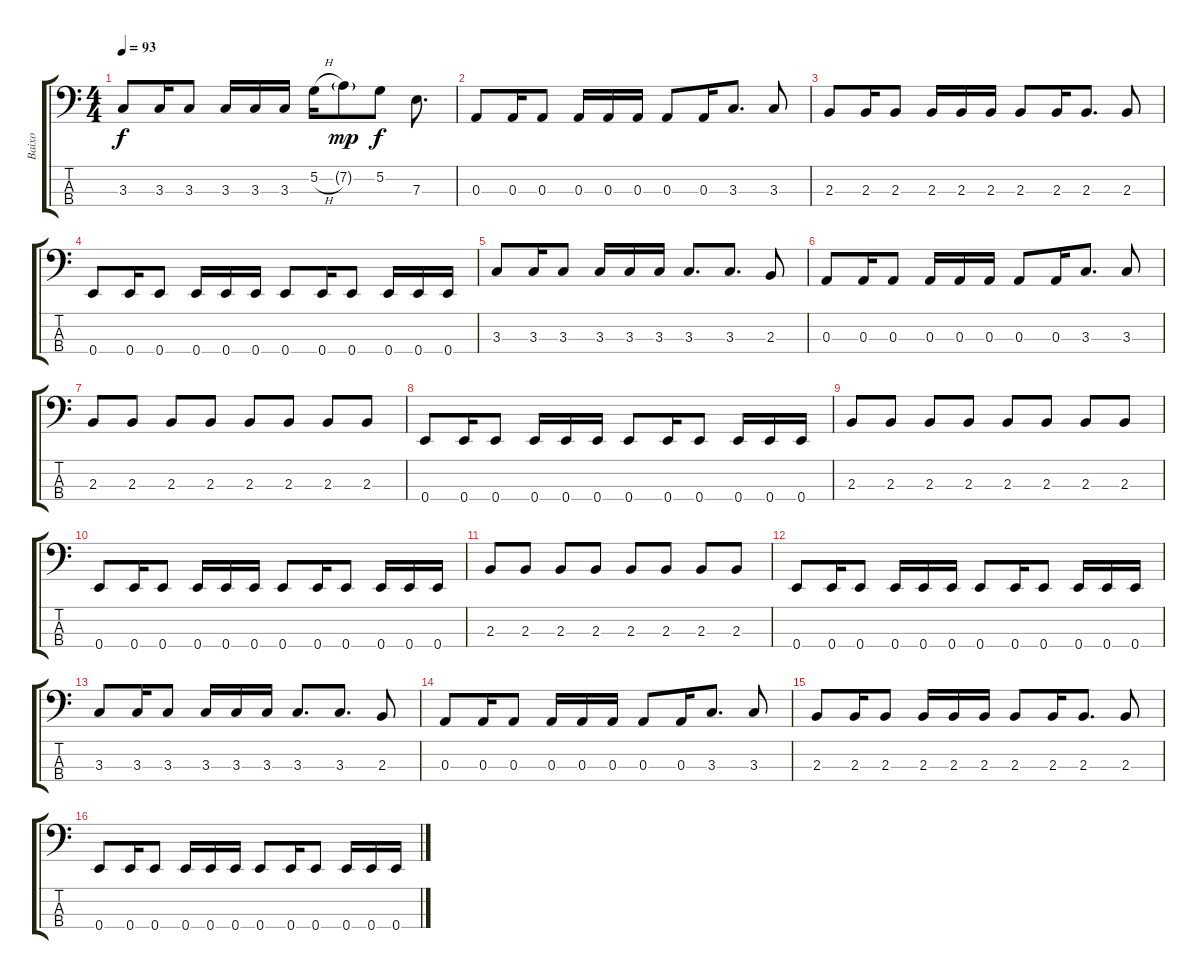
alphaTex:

\track ("Baixo" "Baixo") {instrument electricbassfinger}
\staff {score tabs}
\tuning (G2 D2 A1 E1) {hide}
\ts (4 4)
\tempo 93
\clef f4
\ks c
3.3.8{dy f} 3.3.16 3.3.8 3.3.16 3.3.16 3.3.16 5.2{h}.16 7.2{g}.8{dy mp} 5.2.8{dy f} 7.3.8{d} |
0.3.8 0.3.16 0.3.8 0.3.16 0.3.16 0.3.16 0.3.8 0.3.16 3.3.8{d} 3.3.8 |
2.3.8 2.3.16 2.3.8 2.3.16 2.3.16 2.3.16 2.3.8 2.3.16 2.3.8{d} 2.3.8 |
0.4.8 0.4.16 0.4.8 0.4.16 0.4.16 0.4.16 0.4.8 0.4.16 0.4.8 0.4.16 0.4.16 0.4.16 |
3.3.8 3.3.16 3.3.8 3.3.16 3.3.16 3.3.16 3.3.8{d} 3.3.8{d} 2.3.8 |
0.3.8 0.3.16 0.3.8 0.3.16 0.3.16 0.3.16 0.3.8 0.3.16 3.3.8{d} 3.3.8 |
2.3.8 2.3.8 2.3.8 2.3.8 2.3.8 2.3.8 2.3.8 2.3.8 |
0.4.8 0.4.16 0.4.8 0.4.16 0.4.16 0.4.16 0.4.8 0.4.16 0.4.8 0.4.16 0.4.16 0.4.16 |
2.3.8 2.3.8 2.3.8 2.3.8 2.3.8 2.3.8 2.3.8 2.3.8 |
0.4.8 0.4.16 0.4.8 0.4.16 0.4.16 0.4.16 0.4.8 0.4.16 0.4.8 0.4.16 0.4.16 0.4.16 |
2.3.8 2.3.8 2.3.8 2.3.8 2.3.8 2.3.8 2.3.8 2.3.8 |
0.4.8 0.4.16 0.4.8 0.4.16 0.4.16 0.4.16 0.4.8 0.4.16 0.4.8 0.4.16 0.4.16 0.4.16 |
3.3.8 3.3.16 3.3.8 3.3.16 3.3.16 3.3.16 3.3.8{d} 3.3.8{d} 2.3.8 |
0.3.8 0.3.16 0.3.8 0.3.16 0.3.16 0.3.16 0.3.8 0.3.16 3.3.8{d} 3.3.8 |
2.3.8 2.3.16 2.3.8 2.3.16 2.3.16 2.3.16 2.3.8 2.3.16 2.3.8{d} 2.3.8 |
0.4.8 0.4.16 0.4.8 0.4.16 0.4.16 0.4.16 0.4.8 0.4.16 0.4.8 0.4.16 0.4.16 0.4.16
